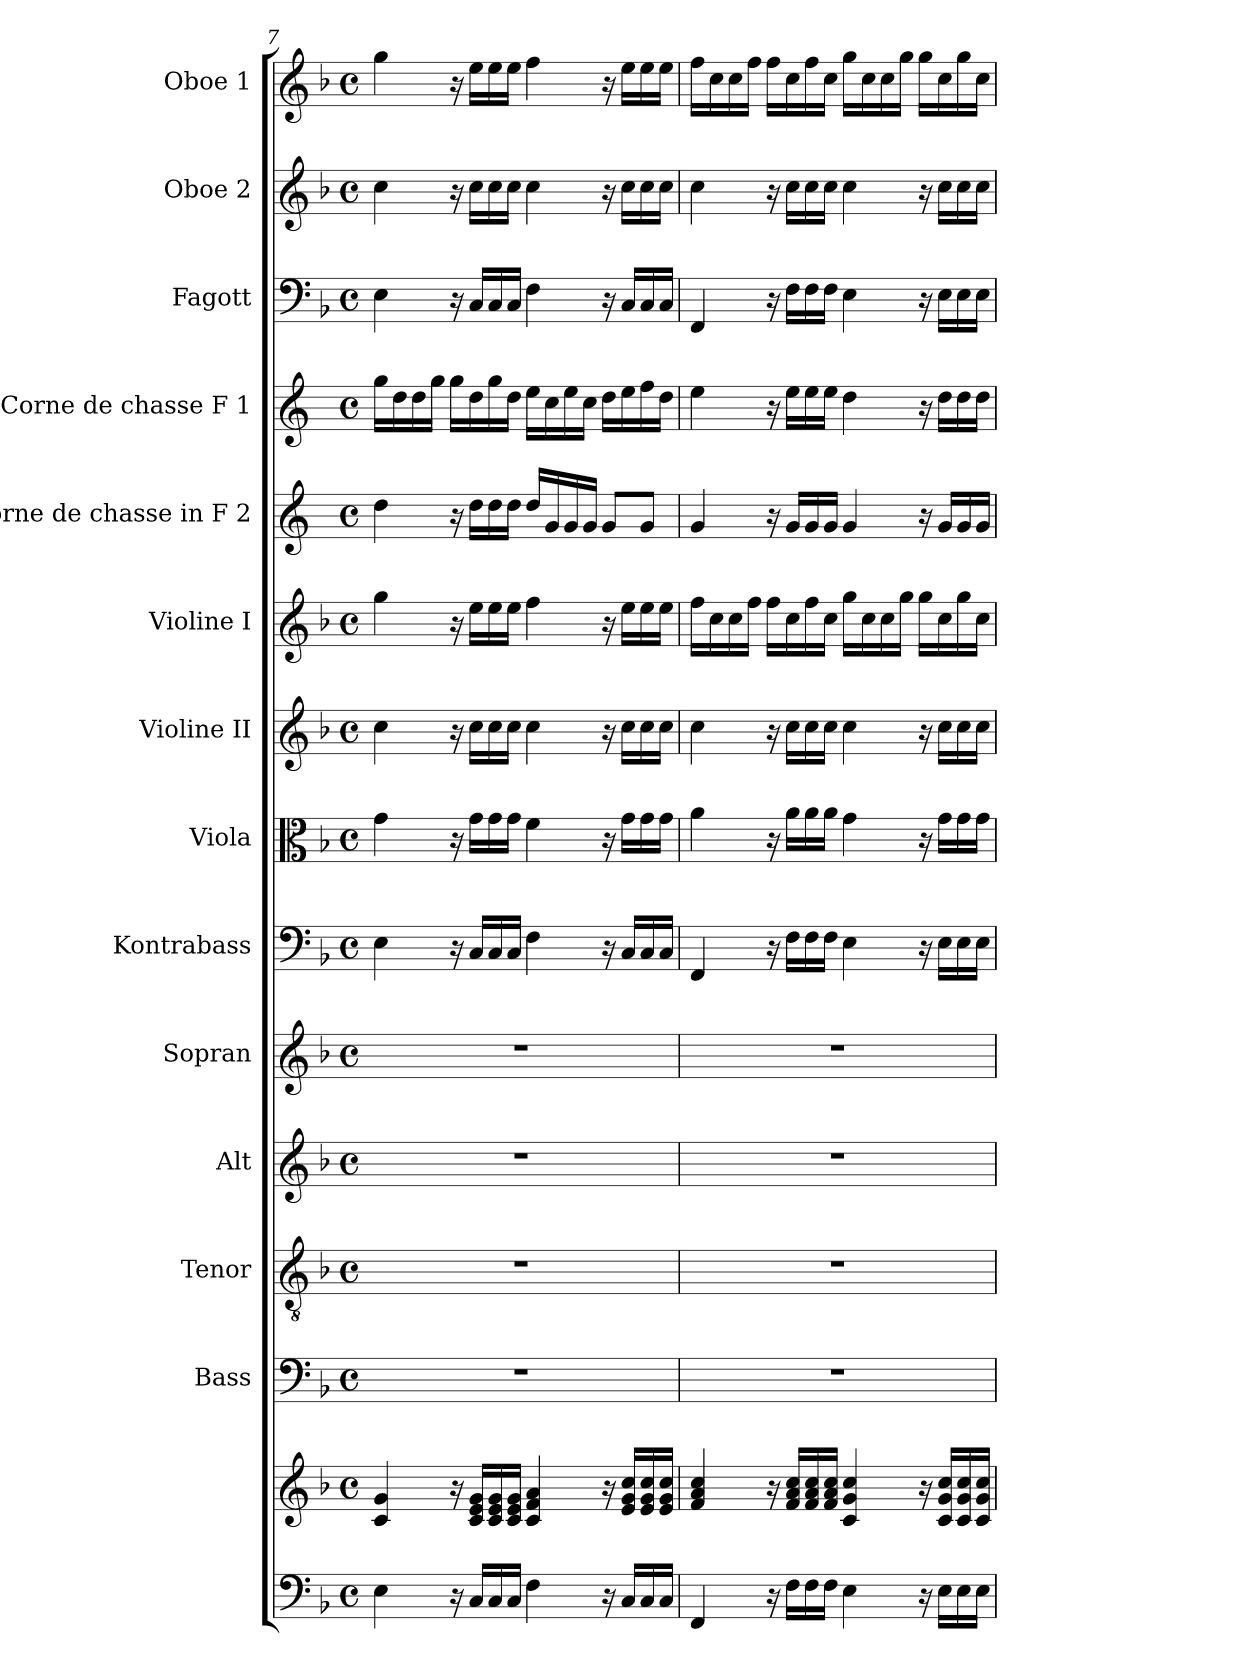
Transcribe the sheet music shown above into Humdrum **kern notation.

**kern	**kern	**kern	**kern	**kern	**kern	**kern	**kern	**kern	**kern	**kern	**kern	**kern	**kern	**kern
*part14	*part14	*part13	*part12	*part11	*part10	*part9	*part8	*part7	*part6	*part5	*part4	*part3	*part2	*part1
*staff15	*staff14	*staff13	*staff12	*staff11	*staff10	*staff9	*staff8	*staff7	*staff6	*staff5	*staff4	*staff3	*staff2	*staff1
*	*	*I"Bass	*I"Tenor	*I"Alt	*I"Sopran	*I"Kontrabass	*I"Viola	*I"Violine II	*I"Violine I	*I"Corne de chasse in F 2	*I"Corne de chasse F 1	*I"Fagott	*I"Oboe 2	*I"Oboe 1
*	*	*I'B.	*I'T.	*I'A.	*I'S.	*I'Kb.	*I'Vla.	*I'Vl. II	*I'Vl. I	*	*	*I'Fg.	*I'Ob. 2	*I'Ob. 1
!!LO:PB:g=z
*clefF4	*clefG2	*clefF4	*clefGv2	*clefG2	*clefG2	*clefF4	*clefC3	*clefG2	*clefG2	*clefG2	*clefG2	*clefF4	*clefG2	*clefG2
*	*	*	*	*	*	*ITrd7c12	*	*	*	*ITrd4c7	*ITrd4c7	*	*	*
*k[b-]	*k[b-]	*k[b-]	*k[b-]	*k[b-]	*k[b-]	*k[b-]	*k[b-]	*k[b-]	*k[b-]	*k[b-]	*k[b-]	*k[b-]	*k[b-]	*k[b-]
*F:	*F:	*F:	*F:	*F:	*F:	*F:	*F:	*F:	*F:	*F:	*F:	*F:	*F:	*F:
*M4/4	*M4/4	*M4/4	*M4/4	*M4/4	*M4/4	*M4/4	*M4/4	*M4/4	*M4/4	*M4/4	*M4/4	*M4/4	*M4/4	*M4/4
*met(c)	*met(c)	*met(c)	*met(c)	*met(c)	*met(c)	*met(c)	*met(c)	*met(c)	*met(c)	*met(c)	*met(c)	*met(c)	*met(c)	*met(c)
=7	=7	=7	=7	=7	=7	=7	=7	=7	=7	=7	=7	=7	=7	=7
4E\	4c/ 4g/	1r	1r	1r	1r	4EE\	4g\	4cc\	4gg\	4g\	16cc\LL	4E\	4cc\	4gg\
.	.	.	.	.	.	.	.	.	.	.	16g\	.	.	.
.	.	.	.	.	.	.	.	.	.	.	16g\	.	.	.
.	.	.	.	.	.	.	.	.	.	.	16cc\JJ	.	.	.
16r	16r	.	.	.	.	16r	16r	16r	16r	16r	16cc\LL	16r	16r	16r
16C/LL	16c/ 16e/ 16g/LL	.	.	.	.	16CC/LL	16g\LL	16cc\LL	16ee\LL	16g\LL	16g\	16C/LL	16cc\LL	16ee\LL
16C/	16c/ 16e/ 16g/	.	.	.	.	16CC/	16g\	16cc\	16ee\	16g\	16cc\	16C/	16cc\	16ee\
16C/JJ	16c/ 16e/ 16g/JJ	.	.	.	.	16CC/JJ	16g\JJ	16cc\JJ	16ee\JJ	16g\JJ	16g\JJ	16C/JJ	16cc\JJ	16ee\JJ
4F\	4c/ 4f/ 4a/	.	.	.	.	4FF\	4f\	4cc\	4ff\	16g/LL	16a\LL	4F\	4cc\	4ff\
.	.	.	.	.	.	.	.	.	.	16c/	16f\	.	.	.
.	.	.	.	.	.	.	.	.	.	16c/	16a\	.	.	.
.	.	.	.	.	.	.	.	.	.	16c/JJ	16f\JJ	.	.	.
16r	16r	.	.	.	.	16r	16r	16r	16r	8c/L	16g\LL	16r	16r	16r
16C/LL	16e/ 16g/ 16cc/LL	.	.	.	.	16CC/LL	16g\LL	16cc\LL	16ee\LL	.	16a\	16C/LL	16cc\LL	16ee\LL
16C/	16e/ 16g/ 16cc/	.	.	.	.	16CC/	16g\	16cc\	16ee\	8c/J	16b-\	16C/	16cc\	16ee\
16C/JJ	16e/ 16g/ 16cc/JJ	.	.	.	.	16CC/JJ	16g\JJ	16cc\JJ	16ee\JJ	.	16g\JJ	16C/JJ	16cc\JJ	16ee\JJ
=8	=8	=8	=8	=8	=8	=8	=8	=8	=8	=8	=8	=8	=8	=8
4FF/	4f/ 4a/ 4cc/	1r	1r	1r	1r	4FFF/	4a\	4cc\	16ff\LL	4c/	4a\	4FF/	4cc\	16ff\LL
.	.	.	.	.	.	.	.	.	16cc\	.	.	.	.	16cc\
.	.	.	.	.	.	.	.	.	16cc\	.	.	.	.	16cc\
.	.	.	.	.	.	.	.	.	16ff\JJ	.	.	.	.	16ff\JJ
16r	16r	.	.	.	.	16r	16r	16r	16ff\LL	16r	16r	16r	16r	16ff\LL
16F\LL	16f/ 16a/ 16cc/LL	.	.	.	.	16FF\LL	16a\LL	16cc\LL	16cc\	16c/LL	16a\LL	16F\LL	16cc\LL	16cc\
16F\	16f/ 16a/ 16cc/	.	.	.	.	16FF\	16a\	16cc\	16ff\	16c/	16a\	16F\	16cc\	16ff\
16F\JJ	16f/ 16a/ 16cc/JJ	.	.	.	.	16FF\JJ	16a\JJ	16cc\JJ	16cc\JJ	16c/JJ	16a\JJ	16F\JJ	16cc\JJ	16cc\JJ
4E\	4c/ 4g/ 4cc/	.	.	.	.	4EE\	4g\	4cc\	16gg\LL	4c/	4g\	4E\	4cc\	16gg\LL
.	.	.	.	.	.	.	.	.	16cc\	.	.	.	.	16cc\
.	.	.	.	.	.	.	.	.	16cc\	.	.	.	.	16cc\
.	.	.	.	.	.	.	.	.	16gg\JJ	.	.	.	.	16gg\JJ
16r	16r	.	.	.	.	16r	16r	16r	16gg\LL	16r	16r	16r	16r	16gg\LL
16E\LL	16c/ 16g/ 16cc/LL	.	.	.	.	16EE\LL	16g\LL	16cc\LL	16cc\	16c/LL	16g\LL	16E\LL	16cc\LL	16cc\
16E\	16c/ 16g/ 16cc/	.	.	.	.	16EE\	16g\	16cc\	16gg\	16c/	16g\	16E\	16cc\	16gg\
16E\JJ	16c/ 16g/ 16cc/JJ	.	.	.	.	16EE\JJ	16g\JJ	16cc\JJ	16cc\JJ	16c/JJ	16g\JJ	16E\JJ	16cc\JJ	16cc\JJ
=	=	=	=	=	=	=	=	=	=	=	=	=	=	=
*-	*-	*-	*-	*-	*-	*-	*-	*-	*-	*-	*-	*-	*-	*-
